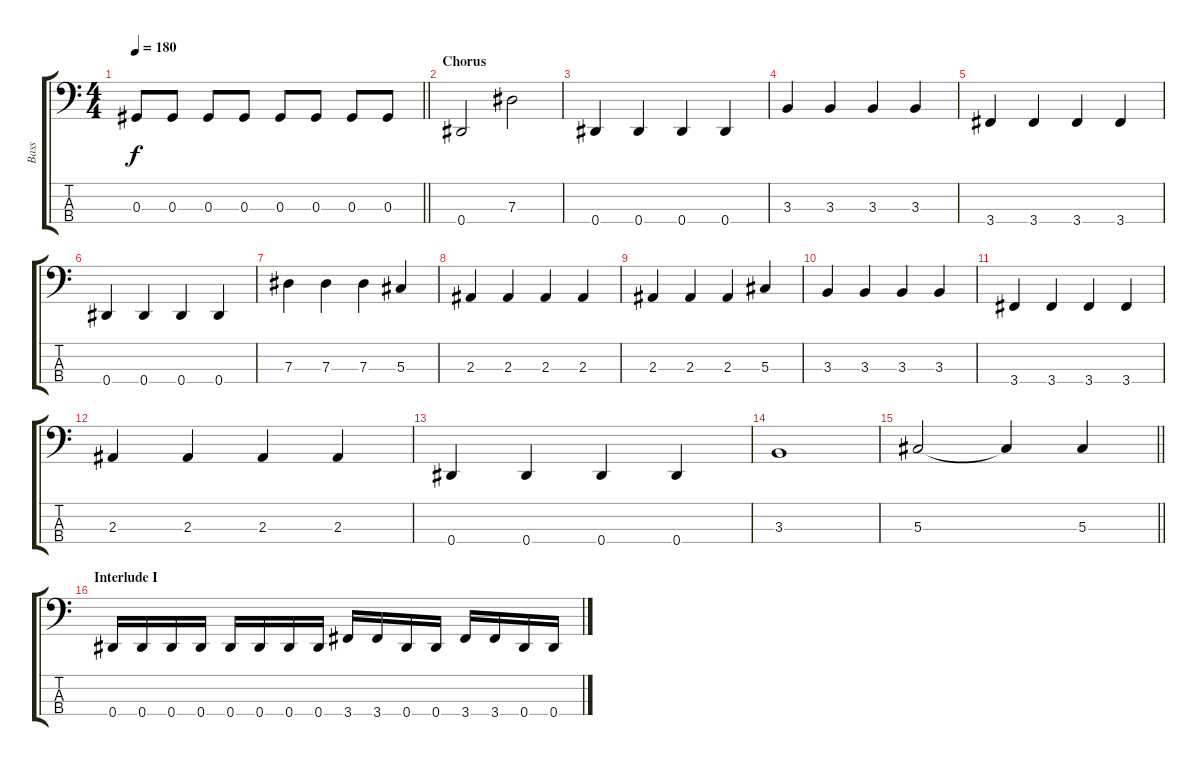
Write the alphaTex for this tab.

\track ("Bass" "Bass") {instrument electricbasspick}
\staff {score tabs}
\tuning (Gb2 Db2 Ab1 Eb1) {hide}
\ts (4 4)
\tempo 180
\clef f4
\barLineRight lightlight
\ks c
0.3.8{dy f} 0.3.8 0.3.8 0.3.8 0.3.8 0.3.8 0.3.8 0.3.8 |
\section ("" "Chorus")
0.4.2 7.3.2 |
0.4.4 0.4.4 0.4.4 0.4.4 |
3.3.4 3.3.4 3.3.4 3.3.4 |
3.4.4 3.4.4 3.4.4 3.4.4 |
0.4.4 0.4.4 0.4.4 0.4.4 |
7.3.4 7.3.4 7.3.4 5.3.4 |
2.3.4 2.3.4 2.3.4 2.3.4 |
2.3.4 2.3.4 2.3.4 5.3.4 |
3.3.4 3.3.4 3.3.4 3.3.4 |
3.4.4 3.4.4 3.4.4 3.4.4 |
2.3.4 2.3.4 2.3.4 2.3.4 |
0.4.4 0.4.4 0.4.4 0.4.4 |
3.3.1 |
\barLineRight lightlight
5.3.2 5.3{t}.4 5.3.4 |
\section ("" "Interlude I")
0.4.16 0.4.16 0.4.16 0.4.16 0.4.16 0.4.16 0.4.16 0.4.16 3.4.16 3.4.16 0.4.16 0.4.16 3.4.16 3.4.16 0.4.16 0.4.16
